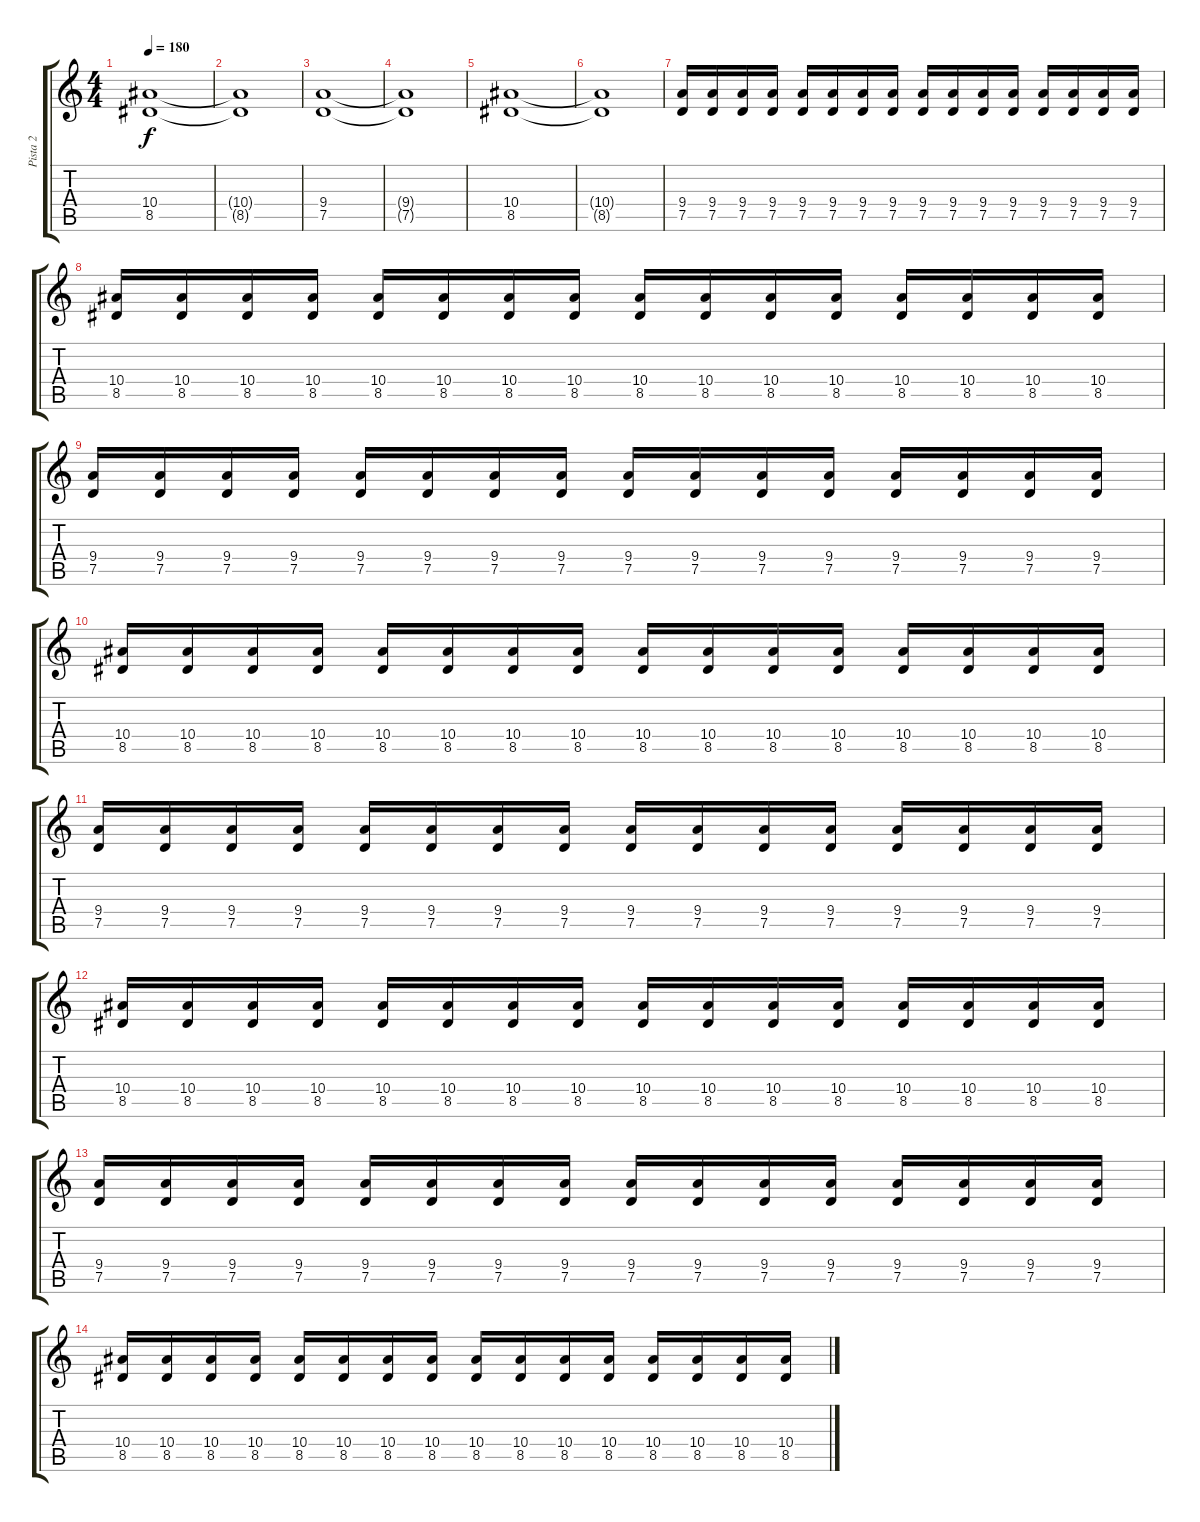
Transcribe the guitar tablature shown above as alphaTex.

\track ("Pista 2" "Pista 2") {instrument distortionguitar}
\staff {score tabs}
\tuning (D4 A3 F3 C3 G2 D2) {hide}
\ts (4 4)
\tempo 180
\clef g2
\ks c
(10.4 8.5).1{dy f} |
(10.4{t} 8.5{t}).1 |
(9.4 7.5).1 |
(9.4{t} 7.5{t}).1 |
(10.4 8.5).1 |
(10.4{t} 8.5{t}).1 |
(9.4 7.5).16 (9.4 7.5).16 (9.4 7.5).16 (9.4 7.5).16 (9.4 7.5).16 (9.4 7.5).16 (9.4 7.5).16 (9.4 7.5).16 (9.4 7.5).16 (9.4 7.5).16 (9.4 7.5).16 (9.4 7.5).16 (9.4 7.5).16 (9.4 7.5).16 (9.4 7.5).16 (9.4 7.5).16 |
(10.4 8.5).16 (10.4 8.5).16 (10.4 8.5).16 (10.4 8.5).16 (10.4 8.5).16 (10.4 8.5).16 (10.4 8.5).16 (10.4 8.5).16 (10.4 8.5).16 (10.4 8.5).16 (10.4 8.5).16 (10.4 8.5).16 (10.4 8.5).16 (10.4 8.5).16 (10.4 8.5).16 (10.4 8.5).16 |
(9.4 7.5).16 (9.4 7.5).16 (9.4 7.5).16 (9.4 7.5).16 (9.4 7.5).16 (9.4 7.5).16 (9.4 7.5).16 (9.4 7.5).16 (9.4 7.5).16 (9.4 7.5).16 (9.4 7.5).16 (9.4 7.5).16 (9.4 7.5).16 (9.4 7.5).16 (9.4 7.5).16 (9.4 7.5).16 |
(10.4 8.5).16 (10.4 8.5).16 (10.4 8.5).16 (10.4 8.5).16 (10.4 8.5).16 (10.4 8.5).16 (10.4 8.5).16 (10.4 8.5).16 (10.4 8.5).16 (10.4 8.5).16 (10.4 8.5).16 (10.4 8.5).16 (10.4 8.5).16 (10.4 8.5).16 (10.4 8.5).16 (10.4 8.5).16 |
(9.4 7.5).16 (9.4 7.5).16 (9.4 7.5).16 (9.4 7.5).16 (9.4 7.5).16 (9.4 7.5).16 (9.4 7.5).16 (9.4 7.5).16 (9.4 7.5).16 (9.4 7.5).16 (9.4 7.5).16 (9.4 7.5).16 (9.4 7.5).16 (9.4 7.5).16 (9.4 7.5).16 (9.4 7.5).16 |
(10.4 8.5).16 (10.4 8.5).16 (10.4 8.5).16 (10.4 8.5).16 (10.4 8.5).16 (10.4 8.5).16 (10.4 8.5).16 (10.4 8.5).16 (10.4 8.5).16 (10.4 8.5).16 (10.4 8.5).16 (10.4 8.5).16 (10.4 8.5).16 (10.4 8.5).16 (10.4 8.5).16 (10.4 8.5).16 |
(9.4 7.5).16 (9.4 7.5).16 (9.4 7.5).16 (9.4 7.5).16 (9.4 7.5).16 (9.4 7.5).16 (9.4 7.5).16 (9.4 7.5).16 (9.4 7.5).16 (9.4 7.5).16 (9.4 7.5).16 (9.4 7.5).16 (9.4 7.5).16 (9.4 7.5).16 (9.4 7.5).16 (9.4 7.5).16 |
(10.4 8.5).16 (10.4 8.5).16 (10.4 8.5).16 (10.4 8.5).16 (10.4 8.5).16 (10.4 8.5).16 (10.4 8.5).16 (10.4 8.5).16 (10.4 8.5).16 (10.4 8.5).16 (10.4 8.5).16 (10.4 8.5).16 (10.4 8.5).16 (10.4 8.5).16 (10.4 8.5).16 (10.4 8.5).16
